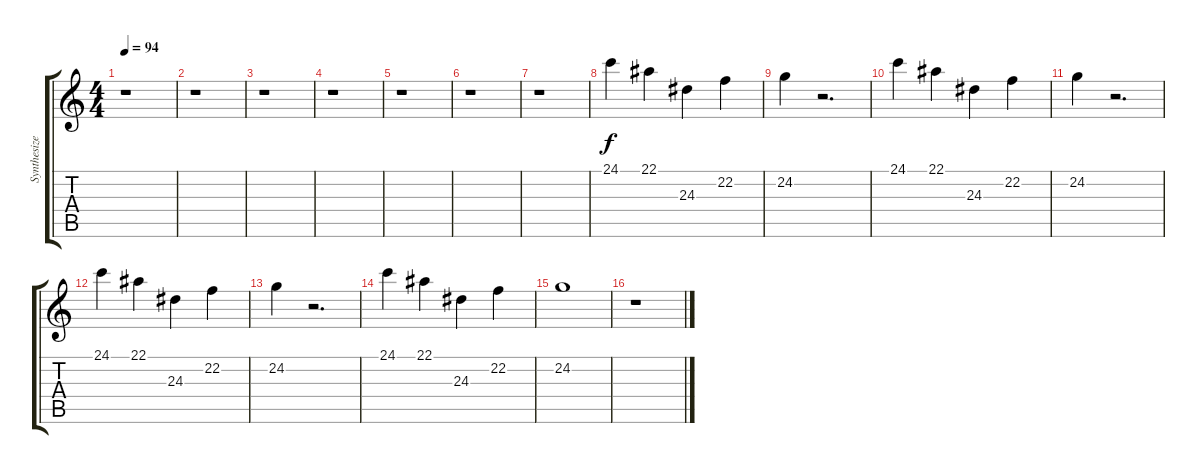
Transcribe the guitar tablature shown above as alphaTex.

\track ("Synthesizer" "Synthesize") {solo instrument stringensemble1}
\staff {score tabs}
\tuning (C4 G3 Eb3 Bb2 F2 C2) {hide}
\ts (4 4)
\tempo 94
\clef g2
\ks c
r.1{dy f} |
r.1 |
r.1 |
r.1 |
r.1 |
r.1 |
r.1 |
24.1.4 22.1.4 24.3.4 22.2.4 |
24.2.4 r.2{d} |
24.1.4 22.1.4 24.3.4 22.2.4 |
24.2.4 r.2{d} |
24.1.4 22.1.4 24.3.4 22.2.4 |
24.2.4 r.2{d} |
24.1.4 22.1.4 24.3.4 22.2.4 |
24.2.1 |
r.1
